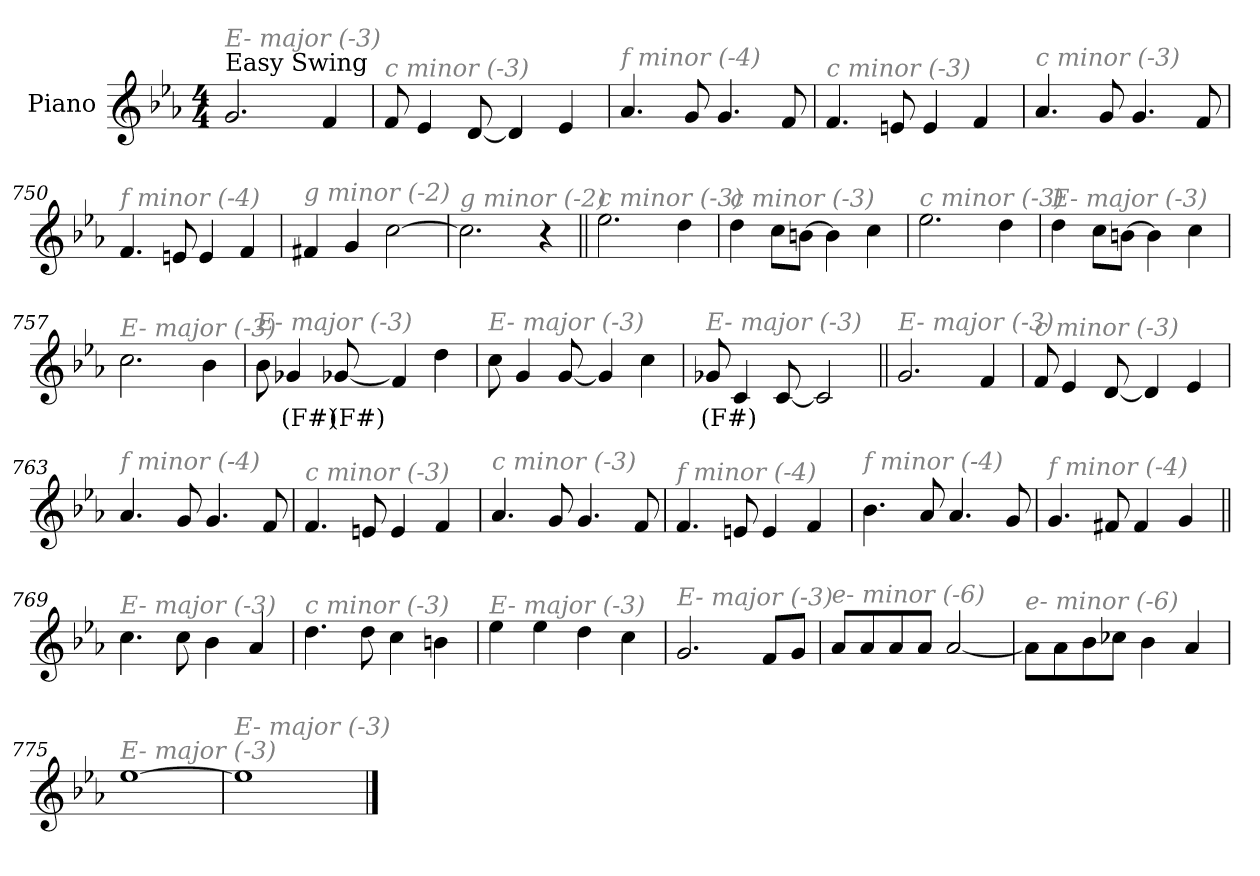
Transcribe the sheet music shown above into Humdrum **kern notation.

**kern	**text
*part1	*part1
*staff1	*staff1
*I"Piano	*
*I'Pno.	*
*clefG2	*
*k[b-e-a-]	*
*M4/4	*
*MM80	*
=1	=1
!LO:TX:a:t=Easy Swing	!
!LO:TX:i:color=#808080:t=E- major (-3)	!
2.g/	.
4f/	.
=746	=746
!LO:TX:i:color=#808080:t=c minor (-3)	!
8f/	.
4e-/	.
[8d/	.
4d/]	.
4e-/	.
=747	=747
!LO:TX:i:color=#808080:t=f minor (-4)	!
4.a-/	.
8g/	.
4.g/	.
8f/	.
=748	=748
!LO:TX:i:color=#808080:t=c minor (-3)	!
4.f/	.
8en/	.
4e/	.
4f/	.
!!LO:LB:g=z
=749	=749
!LO:TX:i:color=#808080:t=c minor (-3)	!
4.a-/	.
8g/	.
4.g/	.
8f/	.
=750	=750
!LO:TX:i:color=#808080:t=f minor (-4)	!
4.f/	.
8en/	.
4e/	.
4f/	.
=751	=751
!LO:TX:i:color=#808080:t=g minor (-2)	!
4f#X/	.
4g/	.
[2cc\	.
=752	=752
!LO:TX:i:color=#808080:t=g minor (-2)	!
2.cc\]	.
4r	.
!!LO:LB:g=z
=753||	=753||
!LO:TX:i:color=#808080:t=c minor (-3)	!
2.ee-\	.
4dd\	.
=754	=754
!LO:TX:i:color=#808080:t=c minor (-3)	!
4dd\	.
8cc\L	.
[8bn\J	.
4b\]	.
4cc\	.
=755	=755
!LO:TX:i:color=#808080:t=c minor (-3)	!
2.ee-\	.
4dd\	.
=756	=756
!LO:TX:i:color=#808080:t=E- major (-3)	!
4dd\	.
8cc\L	.
[8bn\J	.
4b\]	.
4cc\	.
!!LO:LB:g=z
=757	=757
!LO:TX:i:color=#808080:t=E- major (-3)	!
2.cc\	.
4b-\	.
=758	=758
!LO:TX:i:color=#808080:t=E- major (-3)	!
8b-\	.
4g-Xi/	(F#)
[8g-Xi/	(F#)
4f#/]	.
4dd\	.
=759	=759
!LO:TX:i:color=#808080:t=E- major (-3)	!
8cc\	.
4g/	.
[8g/	.
4g/]	.
4cc\	.
=760	=760
!LO:TX:i:color=#808080:t=E- major (-3)	!
8g-Xi/	(F#)
4c/	.
[8c/	.
2c/]	.
!!LO:LB:g=z
=761||	=761||
!LO:TX:i:color=#808080:t=E- major (-3)	!
2.g/	.
4f/	.
=762	=762
!LO:TX:i:color=#808080:t=c minor (-3)	!
8f/	.
4e-/	.
[8d/	.
4d/]	.
4e-/	.
=763	=763
!LO:TX:i:color=#808080:t=f minor (-4)	!
4.a-/	.
8g/	.
4.g/	.
8f/	.
=764	=764
!LO:TX:i:color=#808080:t=c minor (-3)	!
4.f/	.
8en/	.
4e/	.
4f/	.
!!LO:LB:g=z
=765	=765
!LO:TX:i:color=#808080:t=c minor (-3)	!
4.a-/	.
8g/	.
4.g/	.
8f/	.
=766	=766
!LO:TX:i:color=#808080:t=f minor (-4)	!
4.f/	.
8en/	.
4e/	.
4f/	.
=767	=767
!LO:TX:i:color=#808080:t=f minor (-4)	!
4.b-\	.
8a-/	.
4.a-/	.
8g/	.
=768	=768
!LO:TX:i:color=#808080:t=f minor (-4)	!
4.g/	.
8f#X/	.
4f#/	.
4g/	.
!!LO:LB:g=z
=769||	=769||
!LO:TX:i:color=#808080:t=E- major (-3)	!
4.cc\	.
8cc\	.
4b-\	.
4a-/	.
=770	=770
!LO:TX:i:color=#808080:t=c minor (-3)	!
4.dd\	.
8dd\	.
4cc\	.
4bn\	.
=771	=771
!LO:TX:i:color=#808080:t=E- major (-3)	!
4ee-\	.
4ee-\	.
4dd\	.
4cc\	.
=772	=772
!LO:TX:i:color=#808080:t=E- major (-3)	!
2.g/	.
8f/L	.
8g/J	.
!!LO:LB:g=z
=773	=773
!LO:TX:i:color=#808080:t=e- minor (-6)	!
8a-/L	.
8a-/	.
8a-/	.
8a-/J	.
[2a-/	.
=774	=774
!LO:TX:i:color=#808080:t=e- minor (-6)	!
8a-\L]	.
8a-\	.
8b-\	.
8cc-X\J	.
4b-\	.
4a-/	.
=775	=775
!LO:TX:i:color=#808080:t=E- major (-3)	!
[1ee-	.
=776	=776
!LO:TX:i:color=#808080:t=E- major (-3)	!
1ee-]	.
==	==
*-	*-
